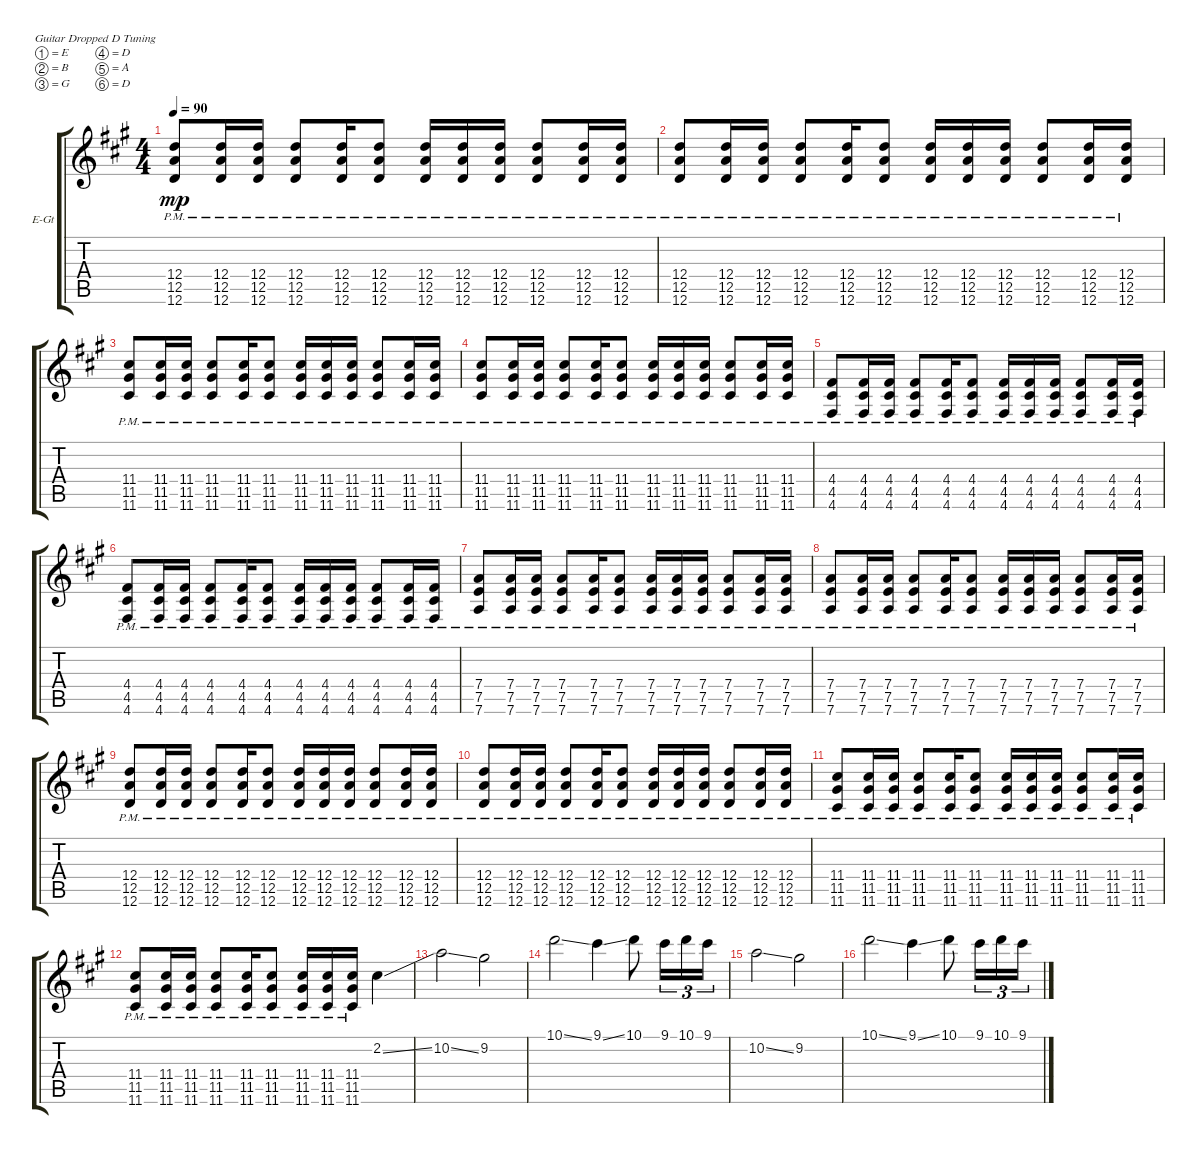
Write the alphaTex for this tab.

\bracketExtendMode groupsimilarinstruments
\firstSystemTrackNameOrientation horizontal
\otherSystemsTrackNameOrientation horizontal
\track ("Electric Guitar 1" "E-Gt") {instrument distortionguitar}
\staff {score tabs}
\tuning (E4 B3 G3 D3 A2 D2)
\ts (4 4)
\tempo 90
\clef g2
\ks f#minor
(12.5{pm} 12.4{pm} 12.6{pm}).8{dy mp} (12.6{pm} 12.5{pm} 12.4{pm}).16 (12.6{pm} 12.5{pm} 12.4{pm}).16 (12.6{pm} 12.4{pm} 12.5{pm}).8 (12.6{pm} 12.4{pm} 12.5{pm}).16 (12.6{pm} 12.5{pm} 12.4{pm}).8 (12.6{pm} 12.4{pm} 12.5{pm}).16 (12.6{pm} 12.5{pm} 12.4{pm}).16 (12.6{pm} 12.5{pm} 12.4{pm}).16 (12.6{pm} 12.5{pm} 12.4{pm}).8 (12.6{pm} 12.4{pm} 12.5{pm}).16 (12.6{pm} 12.5{pm} 12.4{pm}).16 |
(12.5{pm} 12.4{pm} 12.6{pm}).8 (12.6{pm} 12.5{pm} 12.4{pm}).16 (12.6{pm} 12.5{pm} 12.4{pm}).16 (12.6{pm} 12.4{pm} 12.5{pm}).8 (12.6{pm} 12.4{pm} 12.5{pm}).16 (12.6{pm} 12.5{pm} 12.4{pm}).8 (12.6{pm} 12.4{pm} 12.5{pm}).16 (12.6{pm} 12.5{pm} 12.4{pm}).16 (12.6{pm} 12.5{pm} 12.4{pm}).16 (12.6{pm} 12.5{pm} 12.4{pm}).8 (12.6{pm} 12.4{pm} 12.5{pm}).16 (12.6{pm} 12.5{pm} 12.4{pm}).16 |
(11.5{pm} 11.4{pm} 11.6{pm}).8 (11.6{pm} 11.5{pm} 11.4{pm}).16 (11.6{pm} 11.5{pm} 11.4{pm}).16 (11.6{pm} 11.4{pm} 11.5{pm}).8 (11.6{pm} 11.4{pm} 11.5{pm}).16 (11.6{pm} 11.5{pm} 11.4{pm}).8 (11.6{pm} 11.4{pm} 11.5{pm}).16 (11.6{pm} 11.5{pm} 11.4{pm}).16 (11.6{pm} 11.5{pm} 11.4{pm}).16 (11.6{pm} 11.5{pm} 11.4{pm}).8 (11.6{pm} 11.4{pm} 11.5{pm}).16 (11.6{pm} 11.5{pm} 11.4{pm}).16 |
(11.5{pm} 11.4{pm} 11.6{pm}).8 (11.6{pm} 11.5{pm} 11.4{pm}).16 (11.6{pm} 11.5{pm} 11.4{pm}).16 (11.6{pm} 11.4{pm} 11.5{pm}).8 (11.6{pm} 11.4{pm} 11.5{pm}).16 (11.6{pm} 11.5{pm} 11.4{pm}).8 (11.6{pm} 11.4{pm} 11.5{pm}).16 (11.6{pm} 11.5{pm} 11.4{pm}).16 (11.6{pm} 11.5{pm} 11.4{pm}).16 (11.6{pm} 11.5{pm} 11.4{pm}).8 (11.6{pm} 11.4{pm} 11.5{pm}).16 (11.6{pm} 11.5{pm} 11.4{pm}).16 |
(4.5{pm} 4.4{pm} 4.6{pm}).8 (4.6{pm} 4.5{pm} 4.4{pm}).16 (4.6{pm} 4.5{pm} 4.4{pm}).16 (4.6{pm} 4.4{pm} 4.5{pm}).8 (4.6{pm} 4.4{pm} 4.5{pm}).16 (4.6{pm} 4.5{pm} 4.4{pm}).8 (4.6{pm} 4.4{pm} 4.5{pm}).16 (4.6{pm} 4.5{pm} 4.4{pm}).16 (4.6{pm} 4.5{pm} 4.4{pm}).16 (4.6{pm} 4.5{pm} 4.4{pm}).8 (4.6{pm} 4.4{pm} 4.5{pm}).16 (4.6{pm} 4.5{pm} 4.4{pm}).16 |
(4.5{pm} 4.4{pm} 4.6{pm}).8 (4.6{pm} 4.5{pm} 4.4{pm}).16 (4.6{pm} 4.5{pm} 4.4{pm}).16 (4.6{pm} 4.4{pm} 4.5{pm}).8 (4.6{pm} 4.4{pm} 4.5{pm}).16 (4.6{pm} 4.5{pm} 4.4{pm}).8 (4.6{pm} 4.4{pm} 4.5{pm}).16 (4.6{pm} 4.5{pm} 4.4{pm}).16 (4.6{pm} 4.5{pm} 4.4{pm}).16 (4.6{pm} 4.5{pm} 4.4{pm}).8 (4.6{pm} 4.4{pm} 4.5{pm}).16 (4.6{pm} 4.5{pm} 4.4{pm}).16 |
(7.5{pm} 7.4{pm} 7.6{pm}).8 (7.6{pm} 7.5{pm} 7.4{pm}).16 (7.6{pm} 7.5{pm} 7.4{pm}).16 (7.6{pm} 7.4{pm} 7.5{pm}).8 (7.6{pm} 7.4{pm} 7.5{pm}).16 (7.6{pm} 7.5{pm} 7.4{pm}).8 (7.6{pm} 7.4{pm} 7.5{pm}).16 (7.6{pm} 7.5{pm} 7.4{pm}).16 (7.6{pm} 7.5{pm} 7.4{pm}).16 (7.6{pm} 7.5{pm} 7.4{pm}).8 (7.6{pm} 7.4{pm} 7.5{pm}).16 (7.6{pm} 7.5{pm} 7.4{pm}).16 |
(7.5{pm} 7.4{pm} 7.6{pm}).8 (7.6{pm} 7.5{pm} 7.4{pm}).16 (7.6{pm} 7.5{pm} 7.4{pm}).16 (7.6{pm} 7.4{pm} 7.5{pm}).8 (7.6{pm} 7.4{pm} 7.5{pm}).16 (7.6{pm} 7.5{pm} 7.4{pm}).8 (7.6{pm} 7.4{pm} 7.5{pm}).16 (7.6{pm} 7.5{pm} 7.4{pm}).16 (7.6{pm} 7.5{pm} 7.4{pm}).16 (7.6{pm} 7.5{pm} 7.4{pm}).8 (7.6{pm} 7.4{pm} 7.5{pm}).16 (7.6{pm} 7.5{pm} 7.4{pm}).16 |
(12.5{pm} 12.4{pm} 12.6{pm}).8 (12.6{pm} 12.5{pm} 12.4{pm}).16 (12.6{pm} 12.5{pm} 12.4{pm}).16 (12.6{pm} 12.4{pm} 12.5{pm}).8 (12.6{pm} 12.4{pm} 12.5{pm}).16 (12.6{pm} 12.5{pm} 12.4{pm}).8 (12.6{pm} 12.4{pm} 12.5{pm}).16 (12.6{pm} 12.5{pm} 12.4{pm}).16 (12.6{pm} 12.5{pm} 12.4{pm}).16 (12.6{pm} 12.5{pm} 12.4{pm}).8 (12.6{pm} 12.4{pm} 12.5{pm}).16 (12.6{pm} 12.5{pm} 12.4{pm}).16 |
(12.5{pm} 12.4{pm} 12.6{pm}).8 (12.6{pm} 12.5{pm} 12.4{pm}).16 (12.6{pm} 12.5{pm} 12.4{pm}).16 (12.6{pm} 12.4{pm} 12.5{pm}).8 (12.6{pm} 12.4{pm} 12.5{pm}).16 (12.6{pm} 12.5{pm} 12.4{pm}).8 (12.6{pm} 12.4{pm} 12.5{pm}).16 (12.6{pm} 12.5{pm} 12.4{pm}).16 (12.6{pm} 12.5{pm} 12.4{pm}).16 (12.6{pm} 12.5{pm} 12.4{pm}).8 (12.6{pm} 12.4{pm} 12.5{pm}).16 (12.6{pm} 12.5{pm} 12.4{pm}).16 |
(11.5{pm} 11.4{pm} 11.6{pm}).8 (11.6{pm} 11.5{pm} 11.4{pm}).16 (11.6{pm} 11.5{pm} 11.4{pm}).16 (11.6{pm} 11.4{pm} 11.5{pm}).8 (11.6{pm} 11.4{pm} 11.5{pm}).16 (11.6{pm} 11.5{pm} 11.4{pm}).8 (11.6{pm} 11.4{pm} 11.5{pm}).16 (11.6{pm} 11.5{pm} 11.4{pm}).16 (11.6{pm} 11.5{pm} 11.4{pm}).16 (11.6{pm} 11.5{pm} 11.4{pm}).8 (11.6{pm} 11.4{pm} 11.5{pm}).16 (11.6{pm} 11.5{pm} 11.4{pm}).16 |
(11.5{pm} 11.4{pm} 11.6{pm}).8 (11.6{pm} 11.5{pm} 11.4{pm}).16 (11.6{pm} 11.5{pm} 11.4{pm}).16 (11.6{pm} 11.4{pm} 11.5{pm}).8 (11.6{pm} 11.4{pm} 11.5{pm}).16 (11.6{pm} 11.5{pm} 11.4{pm}).8 (11.6{pm} 11.4{pm} 11.5{pm}).16 (11.6{pm} 11.5{pm} 11.4{pm}).16 (11.6{pm} 11.5{pm} 11.4{pm}).16 2.2{ss}.4 |
10.2{ss}.2 9.2.2 |
10.1{ss}.2 9.1{ss}.4 10.1.8 9.1.16{tu (3 2)} 10.1.16{tu (3 2)} 9.1.16{tu (3 2)} |
10.2{ss}.2 9.2.2 |
10.1{ss}.2 9.1{ss}.4 10.1.8 9.1.16{tu (3 2)} 10.1.16{tu (3 2)} 9.1.16{tu (3 2)}
